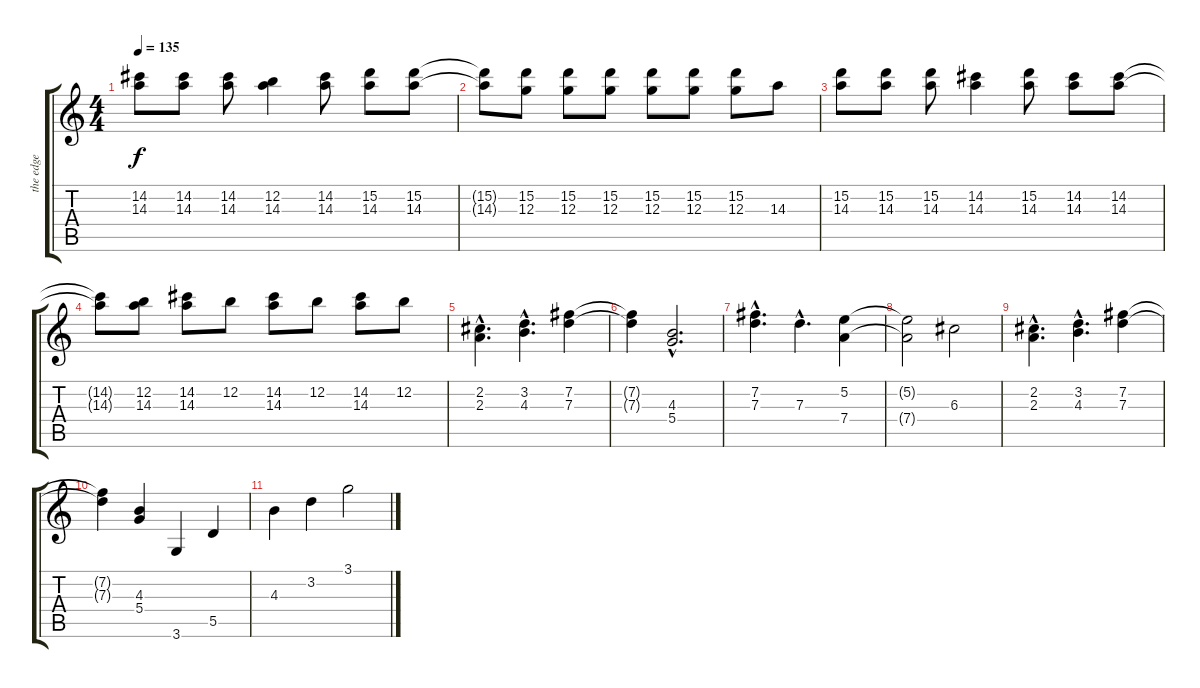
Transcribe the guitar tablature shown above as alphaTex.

\track ("the edge" "the edge") {instrument electricguitarclean}
\staff {score tabs}
\tuning (E4 B3 G3 D3 A2 E2) {hide}
\ts (4 4)
\tempo 135
\clef g2
\ks c
(14.2 14.3).8{dy f} (14.2 14.3).8 (14.2 14.3).8 (12.2 14.3).4 (14.2 14.3).8 (15.2 14.3).8 (15.2 14.3).8 |
(15.2{t} 14.3{t}).8 (15.2 12.3).8 (15.2 12.3).8 (15.2 12.3).8 (15.2 12.3).8 (15.2 12.3).8 (15.2 12.3).8 14.3.8 |
(15.2 14.3).8 (15.2 14.3).8 (15.2 14.3).8 (14.2 14.3).4 (15.2 14.3).8 (14.2 14.3).8 (14.2 14.3).8 |
(14.2{t} 14.3{t}).8 (12.2 14.3).8 (14.2 14.3).8 12.2.8 (14.2 14.3).8 12.2.8 (14.2 14.3).8 12.2.8 |
(2.2{hac} 2.3{hac}).4{d instrument electricguitarclean} (3.2{hac} 4.3{hac}).4{d} (7.2 7.3).4 |
(7.2{t} 7.3{t}).4 (4.3{hac} 5.4{hac}).2{d} |
(7.2{hac} 7.3{hac}).4{d} 7.3{hac}.4{d} (5.2 7.4).4 |
(5.2{t} 7.4{t}).2 6.3.2 |
(2.2{hac} 2.3{hac}).4{d} (3.2{hac} 4.3{hac}).4{d} (7.2 7.3).4 |
(7.2{t} 7.3{t}).4 (4.3 5.4).4 3.6.4 5.5.4 |
4.3.4 3.2.4 3.1.2
